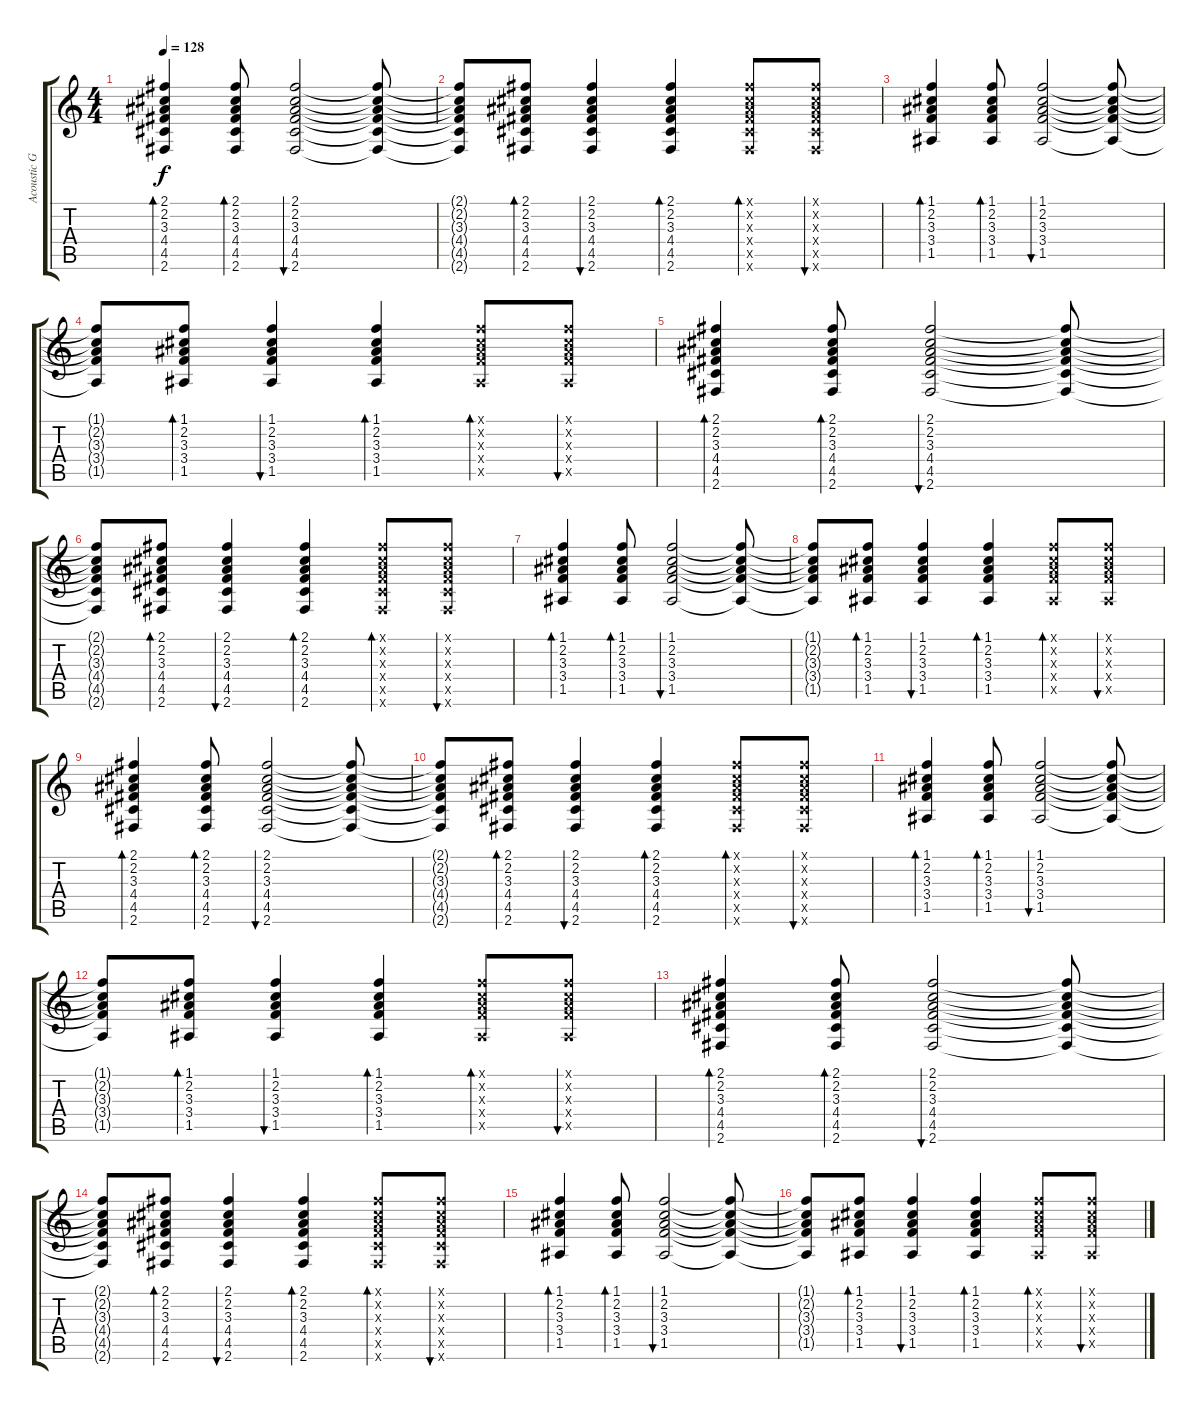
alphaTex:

\track ("Acoustic Guitar 1" "Acoustic G") {instrument acousticguitarsteel}
\staff {score tabs}
\tuning (E4 B3 G3 D3 A2 E2) {hide}
\ts (4 4)
\tempo 128
\clef g2
\ks c
(2.1 2.2 3.3 4.4 4.5 2.6).4{bd 60 dy f} (2.1 2.2 3.3 4.4 4.5 2.6).8{bd 60} (2.1 2.2 3.3 4.4 4.5 2.6).2{bu 60} (2.1{t} 2.2{t} 3.3{t} 4.4{t} 4.5{t} 2.6{t}).8 |
(2.1{t} 2.2{t} 3.3{t} 4.4{t} 4.5{t} 2.6{t}).8 (2.1 2.2 3.3 4.4 4.5 2.6).8{bd 60} (2.1 2.2 3.3 4.4 4.5 2.6).4{bu 60} (2.1 2.2 3.3 4.4 4.5 2.6).4{bd 60} (2.1{x} 2.2{x} 3.3{x} 4.4{x} 4.5{x} 2.6{x}).8{bd 60} (2.1{x} 2.2{x} 3.3{x} 4.4{x} 4.5{x} 2.6{x}).8{bu 60} |
(1.1 2.2 3.3 3.4 1.5).4{bd 60} (1.1 2.2 3.3 3.4 1.5).8{bd 60} (1.1 2.2 3.3 3.4 1.5).2{bu 60} (1.1{t} 2.2{t} 3.3{t} 3.4{t} 1.5{t}).8 |
(1.1{t} 2.2{t} 3.3{t} 3.4{t} 1.5{t}).8 (1.1 2.2 3.3 3.4 1.5).8{bd 60} (1.1 2.2 3.3 3.4 1.5).4{bu 60} (1.1 2.2 3.3 3.4 1.5).4{bd 60} (1.1{x} 2.2{x} 3.3{x} 3.4{x} 1.5{x}).8{bd 60} (1.1{x} 2.2{x} 3.3{x} 3.4{x} 1.5{x}).8{bu 60} |
(2.1 2.2 3.3 4.4 4.5 2.6).4{bd 60} (2.1 2.2 3.3 4.4 4.5 2.6).8{bd 60} (2.1 2.2 3.3 4.4 4.5 2.6).2{bu 60} (2.1{t} 2.2{t} 3.3{t} 4.4{t} 4.5{t} 2.6{t}).8 |
(2.1{t} 2.2{t} 3.3{t} 4.4{t} 4.5{t} 2.6{t}).8 (2.1 2.2 3.3 4.4 4.5 2.6).8{bd 60} (2.1 2.2 3.3 4.4 4.5 2.6).4{bu 60} (2.1 2.2 3.3 4.4 4.5 2.6).4{bd 60} (2.1{x} 2.2{x} 3.3{x} 4.4{x} 4.5{x} 2.6{x}).8{bd 60} (2.1{x} 2.2{x} 3.3{x} 4.4{x} 4.5{x} 2.6{x}).8{bu 60} |
(1.1 2.2 3.3 3.4 1.5).4{bd 60} (1.1 2.2 3.3 3.4 1.5).8{bd 60} (1.1 2.2 3.3 3.4 1.5).2{bu 60} (1.1{t} 2.2{t} 3.3{t} 3.4{t} 1.5{t}).8 |
(1.1{t} 2.2{t} 3.3{t} 3.4{t} 1.5{t}).8 (1.1 2.2 3.3 3.4 1.5).8{bd 60} (1.1 2.2 3.3 3.4 1.5).4{bu 60} (1.1 2.2 3.3 3.4 1.5).4{bd 60} (1.1{x} 2.2{x} 3.3{x} 3.4{x} 1.5{x}).8{bd 60} (1.1{x} 2.2{x} 3.3{x} 3.4{x} 1.5{x}).8{bu 60} |
(2.1 2.2 3.3 4.4 4.5 2.6).4{bd 60} (2.1 2.2 3.3 4.4 4.5 2.6).8{bd 60} (2.1 2.2 3.3 4.4 4.5 2.6).2{bu 60} (2.1{t} 2.2{t} 3.3{t} 4.4{t} 4.5{t} 2.6{t}).8 |
(2.1{t} 2.2{t} 3.3{t} 4.4{t} 4.5{t} 2.6{t}).8 (2.1 2.2 3.3 4.4 4.5 2.6).8{bd 60} (2.1 2.2 3.3 4.4 4.5 2.6).4{bu 60} (2.1 2.2 3.3 4.4 4.5 2.6).4{bd 60} (2.1{x} 2.2{x} 3.3{x} 4.4{x} 4.5{x} 2.6{x}).8{bd 60} (2.1{x} 2.2{x} 3.3{x} 4.4{x} 4.5{x} 2.6{x}).8{bu 60} |
(1.1 2.2 3.3 3.4 1.5).4{bd 60} (1.1 2.2 3.3 3.4 1.5).8{bd 60} (1.1 2.2 3.3 3.4 1.5).2{bu 60} (1.1{t} 2.2{t} 3.3{t} 3.4{t} 1.5{t}).8 |
(1.1{t} 2.2{t} 3.3{t} 3.4{t} 1.5{t}).8 (1.1 2.2 3.3 3.4 1.5).8{bd 60} (1.1 2.2 3.3 3.4 1.5).4{bu 60} (1.1 2.2 3.3 3.4 1.5).4{bd 60} (1.1{x} 2.2{x} 3.3{x} 3.4{x} 1.5{x}).8{bd 60} (1.1{x} 2.2{x} 3.3{x} 3.4{x} 1.5{x}).8{bu 60} |
(2.1 2.2 3.3 4.4 4.5 2.6).4{bd 60} (2.1 2.2 3.3 4.4 4.5 2.6).8{bd 60} (2.1 2.2 3.3 4.4 4.5 2.6).2{bu 60} (2.1{t} 2.2{t} 3.3{t} 4.4{t} 4.5{t} 2.6{t}).8 |
(2.1{t} 2.2{t} 3.3{t} 4.4{t} 4.5{t} 2.6{t}).8 (2.1 2.2 3.3 4.4 4.5 2.6).8{bd 60} (2.1 2.2 3.3 4.4 4.5 2.6).4{bu 60} (2.1 2.2 3.3 4.4 4.5 2.6).4{bd 60} (2.1{x} 2.2{x} 3.3{x} 4.4{x} 4.5{x} 2.6{x}).8{bd 60} (2.1{x} 2.2{x} 3.3{x} 4.4{x} 4.5{x} 2.6{x}).8{bu 60} |
(1.1 2.2 3.3 3.4 1.5).4{bd 60} (1.1 2.2 3.3 3.4 1.5).8{bd 60} (1.1 2.2 3.3 3.4 1.5).2{bu 60} (1.1{t} 2.2{t} 3.3{t} 3.4{t} 1.5{t}).8 |
(1.1{t} 2.2{t} 3.3{t} 3.4{t} 1.5{t}).8 (1.1 2.2 3.3 3.4 1.5).8{bd 60} (1.1 2.2 3.3 3.4 1.5).4{bu 60} (1.1 2.2 3.3 3.4 1.5).4{bd 60} (1.1{x} 2.2{x} 3.3{x} 3.4{x} 1.5{x}).8{bd 60} (1.1{x} 2.2{x} 3.3{x} 3.4{x} 1.5{x}).8{bu 60}
